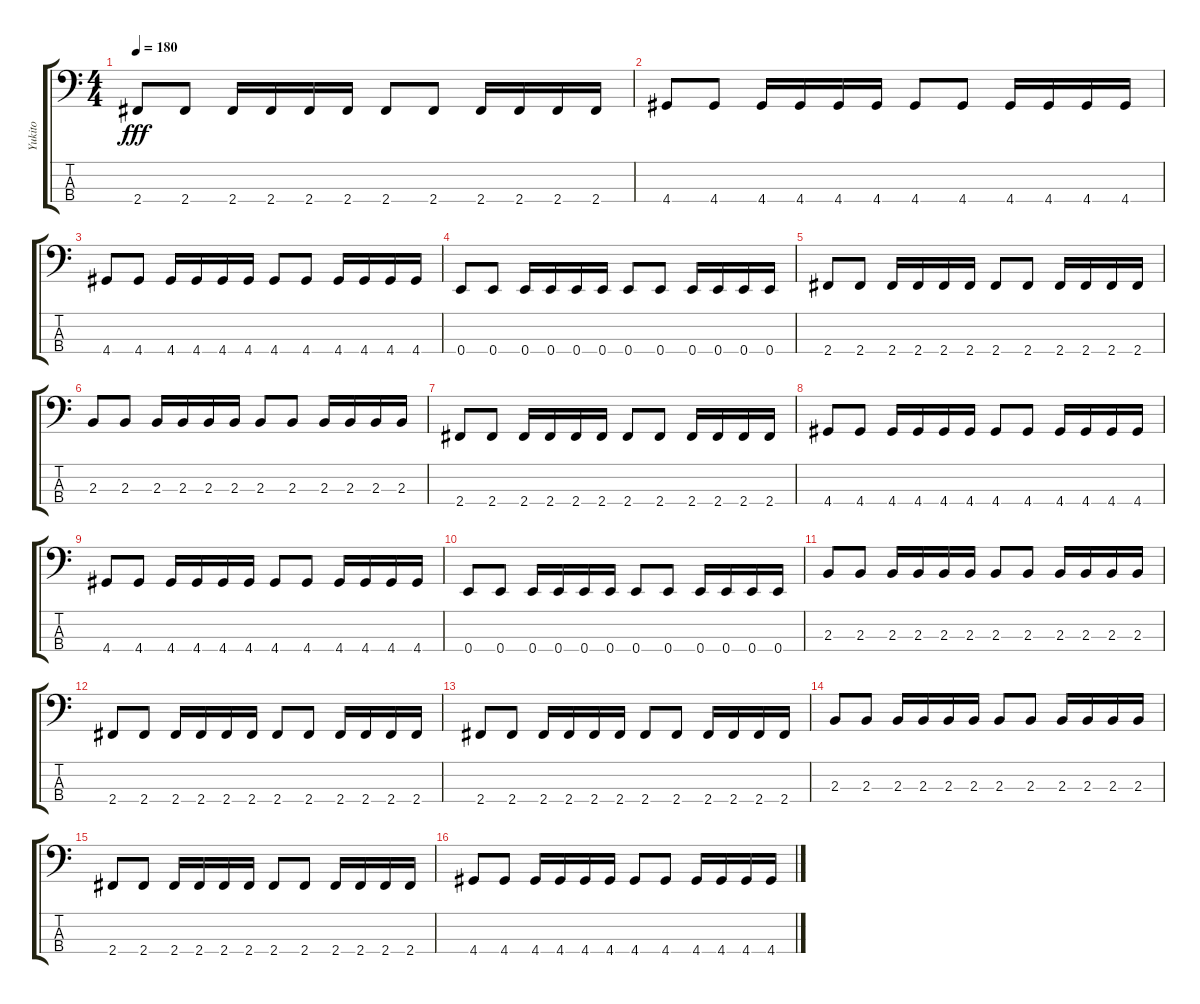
\track ("Yukito" "Yukito") {instrument electricbasspick}
\staff {score tabs}
\tuning (G2 D2 A1 E1) {hide}
\ts (4 4)
\tempo 180
\clef f4
\ks c
2.4.8{dy fff} 2.4.8 2.4.16 2.4.16 2.4.16 2.4.16 2.4.8 2.4.8 2.4.16 2.4.16 2.4.16 2.4.16 |
4.4.8 4.4.8 4.4.16 4.4.16 4.4.16 4.4.16 4.4.8 4.4.8 4.4.16 4.4.16 4.4.16 4.4.16 |
4.4.8 4.4.8 4.4.16 4.4.16 4.4.16 4.4.16 4.4.8 4.4.8 4.4.16 4.4.16 4.4.16 4.4.16 |
0.4.8 0.4.8 0.4.16 0.4.16 0.4.16 0.4.16 0.4.8 0.4.8 0.4.16 0.4.16 0.4.16 0.4.16 |
2.4.8 2.4.8 2.4.16 2.4.16 2.4.16 2.4.16 2.4.8 2.4.8 2.4.16 2.4.16 2.4.16 2.4.16 |
2.3.8 2.3.8 2.3.16 2.3.16 2.3.16 2.3.16 2.3.8 2.3.8 2.3.16 2.3.16 2.3.16 2.3.16 |
2.4.8 2.4.8 2.4.16 2.4.16 2.4.16 2.4.16 2.4.8 2.4.8 2.4.16 2.4.16 2.4.16 2.4.16 |
4.4.8 4.4.8 4.4.16 4.4.16 4.4.16 4.4.16 4.4.8 4.4.8 4.4.16 4.4.16 4.4.16 4.4.16 |
4.4.8 4.4.8 4.4.16 4.4.16 4.4.16 4.4.16 4.4.8 4.4.8 4.4.16 4.4.16 4.4.16 4.4.16 |
0.4.8 0.4.8 0.4.16 0.4.16 0.4.16 0.4.16 0.4.8 0.4.8 0.4.16 0.4.16 0.4.16 0.4.16 |
2.3.8 2.3.8 2.3.16 2.3.16 2.3.16 2.3.16 2.3.8 2.3.8 2.3.16 2.3.16 2.3.16 2.3.16 |
2.4.8 2.4.8 2.4.16 2.4.16 2.4.16 2.4.16 2.4.8 2.4.8 2.4.16 2.4.16 2.4.16 2.4.16 |
2.4.8 2.4.8 2.4.16 2.4.16 2.4.16 2.4.16 2.4.8 2.4.8 2.4.16 2.4.16 2.4.16 2.4.16 |
2.3.8 2.3.8 2.3.16 2.3.16 2.3.16 2.3.16 2.3.8 2.3.8 2.3.16 2.3.16 2.3.16 2.3.16 |
2.4.8 2.4.8 2.4.16 2.4.16 2.4.16 2.4.16 2.4.8 2.4.8 2.4.16 2.4.16 2.4.16 2.4.16 |
4.4.8 4.4.8 4.4.16 4.4.16 4.4.16 4.4.16 4.4.8 4.4.8 4.4.16 4.4.16 4.4.16 4.4.16
